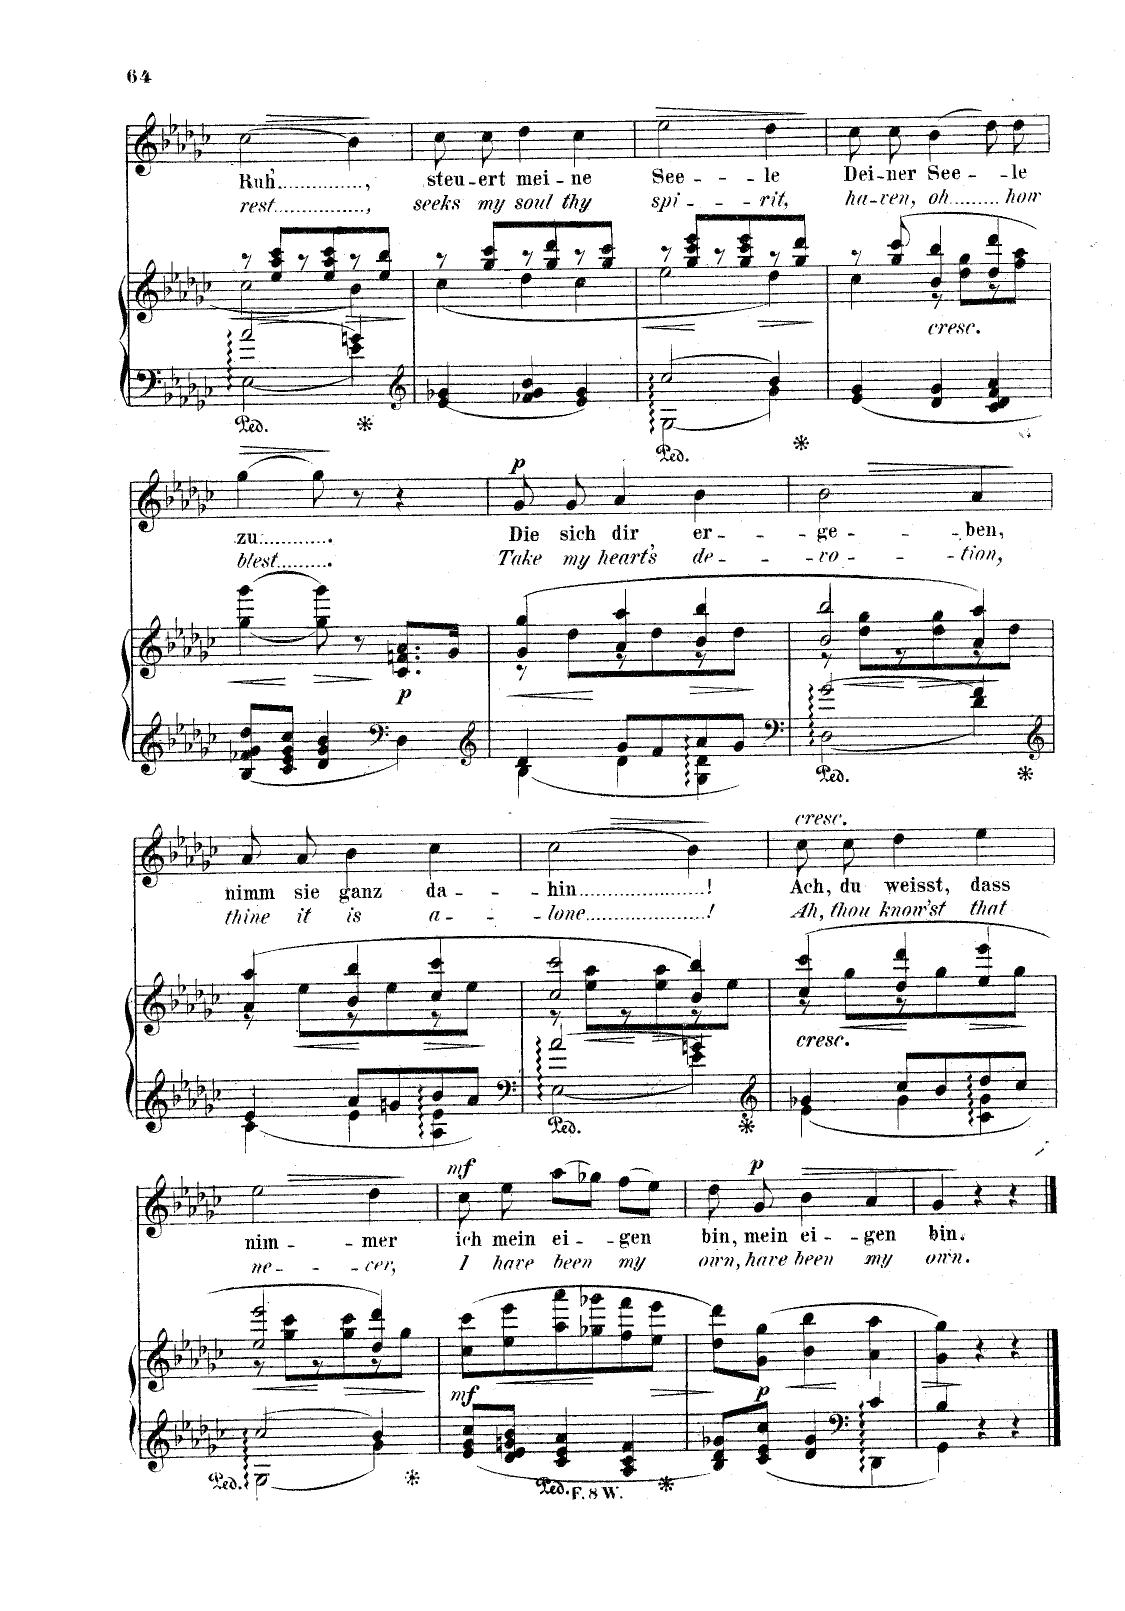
**kern	**kern	**dynam	**kern	**text	**text	**dynam
*part2	*part2	*part2	*part1	*part1	*part1	*part1
*staff3	*staff2	*staff2/3	*staff1	*staff1	*staff1	*staff1
*I"Pianoforte	*	*	*I"Singstimme Voice	*	*	*
*I'Pno	*	*	*	*	*	*
*clefF4	*clefG2	*	*clefG2	*	*	*
*k[b-e-a-d-g-c-]	*k[b-e-a-d-g-c-]	*	*k[b-e-a-d-g-c-]	*	*	*
*M3/4	*M3/4	*	*M3/4	*	*	*
=12	=12	=12	=12	=12	=12	=12
*^	*	*	*	*	*	*
!	!	!	!LO:HP:b	!	!	!	!LO:HP:b
*	*	*^	*	*	*	*	*
2a-/	2E-\	8r	2cc-\	<	(2cc-\	Ruh’,	rest,	>
.	.	8ee-/ 8aa-/ 8ccc-/L	.	.	.	.	.	.
.	.	8r	.	[	.	.	.	.
.	.	8ee-/ 8aa-/ 8ccc-/	.	.	.	.	.	.
!	!	!	!	!LO:HP:b	!	!	!	!
4gn/	4e-\	8r	4b-\	>	4b-\)	.	.	.
.	.	8ee-/ 8bb-/J	.	.	.	.	.	.
*v	*v	*	*	*	*	*	*	*
*	*v	*v	*	*	*	*	*
.	.	]	.	.	.	]
=13	=13	=13	=13	=13	=13	=13
*clefG2	*	*	*	*	*	*
*	*^	*	*	*	*	*
4e-/ 4g-X/	8r	(4cc-\	.	8cc-\	steu-	seeks	.
.	8gg-/ 8ccc-/L	.	.	8cc-\	-ert	my	.
4f-X/ 4g-/ 4b-/	8r	4dd-\	.	4dd-\	mei-	soul	.
.	8gg-/ 8ddd-/	.	.	.	.	.	.
4e-/ 4g-/	8r	4cc-\	.	4cc-\	-ne	thy	.
.	8gg-/ 8ccc-/J	.	.	.	.	.	.
=14	=14	=14	=14	=14	=14	=14	=14
*^	*	*	*	*	*	*	*
!	!	!	!	!LO:HP:b	!	!	!	!LO:HP:b
2cc-/	2G-\	8r	2ee-\	<	2ee-\	See-	spi-	>
.	.	8gg-/ 8ccc-/ 8eee-/L	.	.	.	.	.	.
.	.	8r	.	[	.	.	.	.
.	.	8gg-/ 8ccc-/ 8eee-/	.	.	.	.	.	.
!	!	!	!	!LO:HP:b	!	!	!	!
4b-/	4g-\	8r	4dd-\)	>	4dd-\	-le	-rit,	.
.	.	8gg-/ 8ddd-/J	.	.	.	.	.	.
*v	*v	*	*	*	*	*	*	*
*	*v	*v	*	*	*	*	*
.	.	]	.	.	.	]
=15	=15	=15	=15	=15	=15	=15
*	*^	*	*	*	*	*
4e-/ 4g-/	8r	4cc-\	.	8cc-\	Dei-	ha-	.
.	8gg-/ 8ccc-/	.	.	8cc-\	-ner	-ven,	.
!	!LO:TX:b:i:t=cresc.	!	!	!	!	!	!
4d-/ 4g-/	4b-/ 4bb-/	8r	.	(4b-\	See-	-oh	.
.	.	8dd-\ 8gg-\L	.	.	.	.	.
4c-/ 4d-/ 4f/ 4a-/	4dd-/ 4ddd-/	8r	.	8dd-\)	.	.	.
.	.	8ff\ 8aa-\J	.	8dd-\	-le	how	.
=16	=16	=16	=16	=16	=16	=16	=16
!	!	!	!LO:HP:b	!	!	!	!LO:HP:b
*	*v	*v	*	*	*	*	*
8B-/ 8f-X/ 8g-/ 8dd-/L	[4gg-\ [4ggg-\	<	[4gg-\	zu.	blest.	>
8c-/ 8e-/ 8g-/ 8cc-/J	.	.	.	.	.	.
!	!	!LO:HP:n=1:b	!	!	!	!
4d-/ 4g-/ 4b-/	8gg-\] 8ggg-\]	[ >	8gg-\]	.	.	.
.	8r	.	8r	.	.	]
*clefF4	*	*	*	*	*	*
!	!	!LO:DY:n=1:b	!	!	!	!
4D-/	8.c-/ 8.fn/ 8.a-/L	] p	4r	.	.	.
.	16g-/Jk	.	.	.	.	.
=17	=17	=17	=17	=17	=17	=17
*clefG2	*	*	*	*	*	*
*^	*	*	*	*	*	*
!	!	!	!LO:HP:b	!	!	!	!LO:DY:a
*	*	*^	*	*	*	*	*
4d-/	4B-\	(4g-/ 4gg-/	8r	<	8g-/	Die	Take	p
.	.	.	8dd-\L	.	8g-/	sich	my	.
8g-/L	4d-\	4a-/ 4aa-/	8r	[	4a-/	dir	heart’s	.
8f/	.	.	8dd-\	.	.	.	.	.
!	!	!	!	!LO:HP:b	!	!	!	!
8a-/	4G-\ 4d-\	4b-/ 4bb-/	8r	>	4b-\	er-	de-	.
8g-/J	.	.	8dd-\J	.	.	.	.	.
*v	*v	*	*	*	*	*	*	*
*	*v	*v	*	*	*	*	*
.	.	]	.	.	.	.
=18	=18	=18	=18	=18	=18	=18
*clefF4	*	*	*	*	*	*
*^	*^	*	*	*	*	*
2g-/	2D-\	2b-/ 2bb-/	8r	.	2b-\	-ge-	-vo-	.
!	!	!	!	!LO:HP:b	!	!	!	!
.	.	.	8dd-\ 8gg-\L	<	.	.	.	.
.	.	.	8r	.	.	.	.	.
!	!	!	!	!LO:HP:n=1:b	!	!	!	!
.	.	.	8dd-\ 8gg-\	[ >	.	.	.	.
4f/	4d-\	4a-/ 4aa-/)	8r	.	4a-/	-ben,	-tion,	.
.	.	.	8dd-\J	.	.	.	.	.
=19	=19	=19	=19	=19	=19	=19	=19	=19
*clefG2	*	*	*	*	*	*	*	*
4e-/	4c-\	(4a-/ 4aa-/	8r	.	8a-/	nimm	thine	.
!	!	!	!	!LO:HP:b	!	!	!	!
.	.	.	8ee-\L	<	8a-/	sie	it	.
8a-/L	4e-\	4b-/ 4bb-/	8r	.	4b-\	ganz	is	.
8gn/	.	.	8ee-\	]	.	.	.	.
!	!	!	!	!LO:HP:b	!	!	!	!
8b-/	4A-\ 4e-\	4cc-/ 4ccc-/	8r	>	4cc-\	da-	a-	.
8a-/J	.	.	8ee-\J	.	.	.	.	.
*v	*v	*	*	*	*	*	*	*
*	*v	*v	*	*	*	*	*
.	.	]	.	.	.	.
=20	=20	=20	=20	=20	=20	=20
*clefF4	*	*	*	*	*	*
*^	*^	*	*	*	*	*
2a-/	2E-\	2cc-/ 2ccc-/	8r	.	(2cc-\	-hin!	-lone!	.
!	!	!	!	!LO:HP:b	!	!	!	!
.	.	.	8ee-\ 8aa-\L	<	.	.	.	.
.	.	.	8r	.	.	.	.	.
!	!	!	!	!LO:HP:n=1:b	!	!	!	!
.	.	.	8ee-\ 8aa-\	[ >	.	.	.	.
!	!	!	!	!	!	!	!	!LO:HP:b
4gn/	4e-\	4b-/ 4bb-/)	8r	.	4b-\)	.	.	>
.	.	.	8ee-\J	[	.	.	.	.
*v	*v	*	*	*	*	*	*	*
*	*v	*v	*	*	*	*	*
.	.	.	.	.	.	]
=21	=21	=21	=21	=21	=21	=21
*clefG2	*	*	*	*	*	*
*^	*^	*	*	*	*	*
!	!	!	!	!	!LO:TX:a:i:t=cresc.	!	!	!
!	!	!LO:TX:b:i:t=cresc.	!	!	!	!	!	!
4g-X/	4e-\	(4cc-/ 4ccc-/	8r	.	8cc-\	Ach,	Ah,	.
!	!	!	!	!LO:HP:b	!	!	!	!
.	.	.	8gg-\L	<	8cc-\	du	thou	.
8cc-/L	4g-\	4dd-/ 4ddd-/	8r	.	4dd-\	weisst,	know’st	.
8b-/	.	.	8gg-\	]	.	.	.	.
!	!	!	!	!LO:HP:b	!	!	!	!
8dd-/	4c-\ 4g-\	4ee-/ 4eee-/	8r	>	4ee-\	dass	that	.
8cc-/J	.	.	8gg-\J	.	.	.	.	.
*v	*v	*	*	*	*	*	*	*
*	*v	*v	*	*	*	*	*
.	.	]	.	.	.	.
=22	=22	=22	=22	=22	=22	=22
*^	*	*	*	*	*	*
!	!	!	!LO:HP:b	!	!	!	!LO:HP:b
*	*	*^	*	*	*	*	*
2cc-/	2G-\	2ee-/ 2eee-/	8r	<	2ee-\	nim-	ne-	>
.	.	.	8gg-\ 8ccc-\L	.	.	.	.	.
.	.	.	8r	.	.	.	.	.
.	.	.	8gg-\ 8ccc-\	[	.	.	.	.
4b-/	4g-\	4dd-/ 4ddd-/)	8r	.	4dd-\	-mer	-ver,	.
.	.	.	8gg-\J	.	.	.	.	.
*v	*v	*	*	*	*	*	*	*
*	*v	*v	*	*	*	*	*
.	.	.	.	.	.	]
=23	=23	=23	=23	=23	=23	=23
!	!	!LO:DY:b	!	!	!	!LO:DY:a
8e-/ 8g-/ 8cc-/L	(8cc-\ 8ccc-\L	mf	8cc-\	ich	I	mf
!	!	!LO:HP:b	!	!	!	!
8d-/ 8e-/ 8gn/ 8b-/J	8ee-\ 8eee-\	<	8ee-\	mein	have	.
4c-/ 4e-/ 4a-/	8aa-\ 8aaa-\	.	(8aa-\L	ei-	been	.
.	8gg-X\ 8ggg-X\	.	8gg-X\J)	.	.	.
4A-/ 4c-/ 4f/	8ff\ 8fff\	[	(8ff\L	-gen	my	.
!	!	!LO:HP:b	!	!	!	!
.	8ee-\ 8eee-\J	>	8ee-\J)	.	.	.
=24	=24	=24	=24	=24	=24	=24
*^	*	*	*	*	*	*
8B-/ 8d-/ 8g-X/L	2ryy	8dd-\ 8ddd-\L)	.	8dd-\	bin,	own,	.
!	!	!	!LO:DY:n=1:b	!	!	!	!LO:DY:a
8c-/ 8e-/ 8cc-/J	.	(8g-\ 8gg-\J	[ p	8g-/	mein	have	p
!	!	!	!LO:HP:b	!	!	!	!LO:HP:b
4d-/ 4g-/	.	4b-\ 4bb-\	<	4b-\	ei-	been	>
*clefF4	*	*	*	*	*	*	*
4c-/	4DD-\	4a-\ 4aa-\	]	4a-/	-gen	my	.
=25	=25	=25	=25	=25	=25	=25	=25
4B-/	4GG-\	4g-\ 4gg-\)	.	4g-/	bin.	own.	.
4r	4ryy	4r	[	4r	.	.	]
4r	4ryy	4r	.	4r	.	.	.
*v	*v	*	*	*	*	*	*
==	==	==	==	==	==	==
*-	*-	*-	*-	*-	*-	*-
